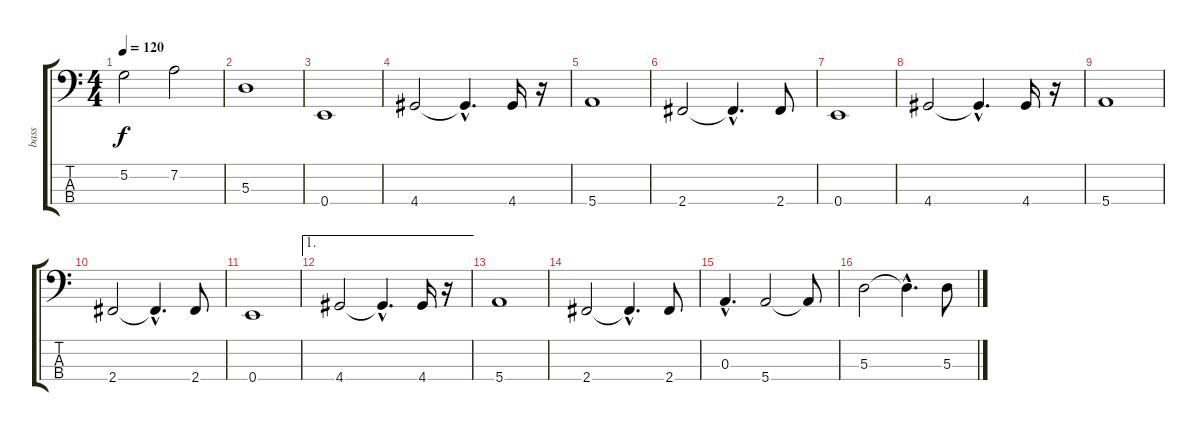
\track ("bass" "bass") {instrument electricbassfinger}
\staff {score tabs}
\tuning (G2 D2 A1 E1) {hide}
\ts (4 4)
\tempo 120
\clef f4
\ks c
5.2.2{dy f} 7.2.2 |
5.3.1 |
0.4.1 |
4.4.2 4.4{hac t}.4{d} 4.4.16 r.16 |
5.4.1 |
2.4.2 2.4{hac t}.4{d} 2.4.8 |
0.4.1 |
4.4.2 4.4{hac t}.4{d} 4.4.16 r.16 |
5.4.1 |
2.4.2 2.4{hac t}.4{d} 2.4.8 |
0.4.1 |
\ae 1
4.4.2 4.4{hac t}.4{d} 4.4.16 r.16 |
5.4.1 |
2.4.2 2.4{hac t}.4{d} 2.4.8 |
0.3{hac}.4{d} 5.4.2 5.4{t}.8 |
5.3.2 5.3{hac t}.4{d} 5.3.8
